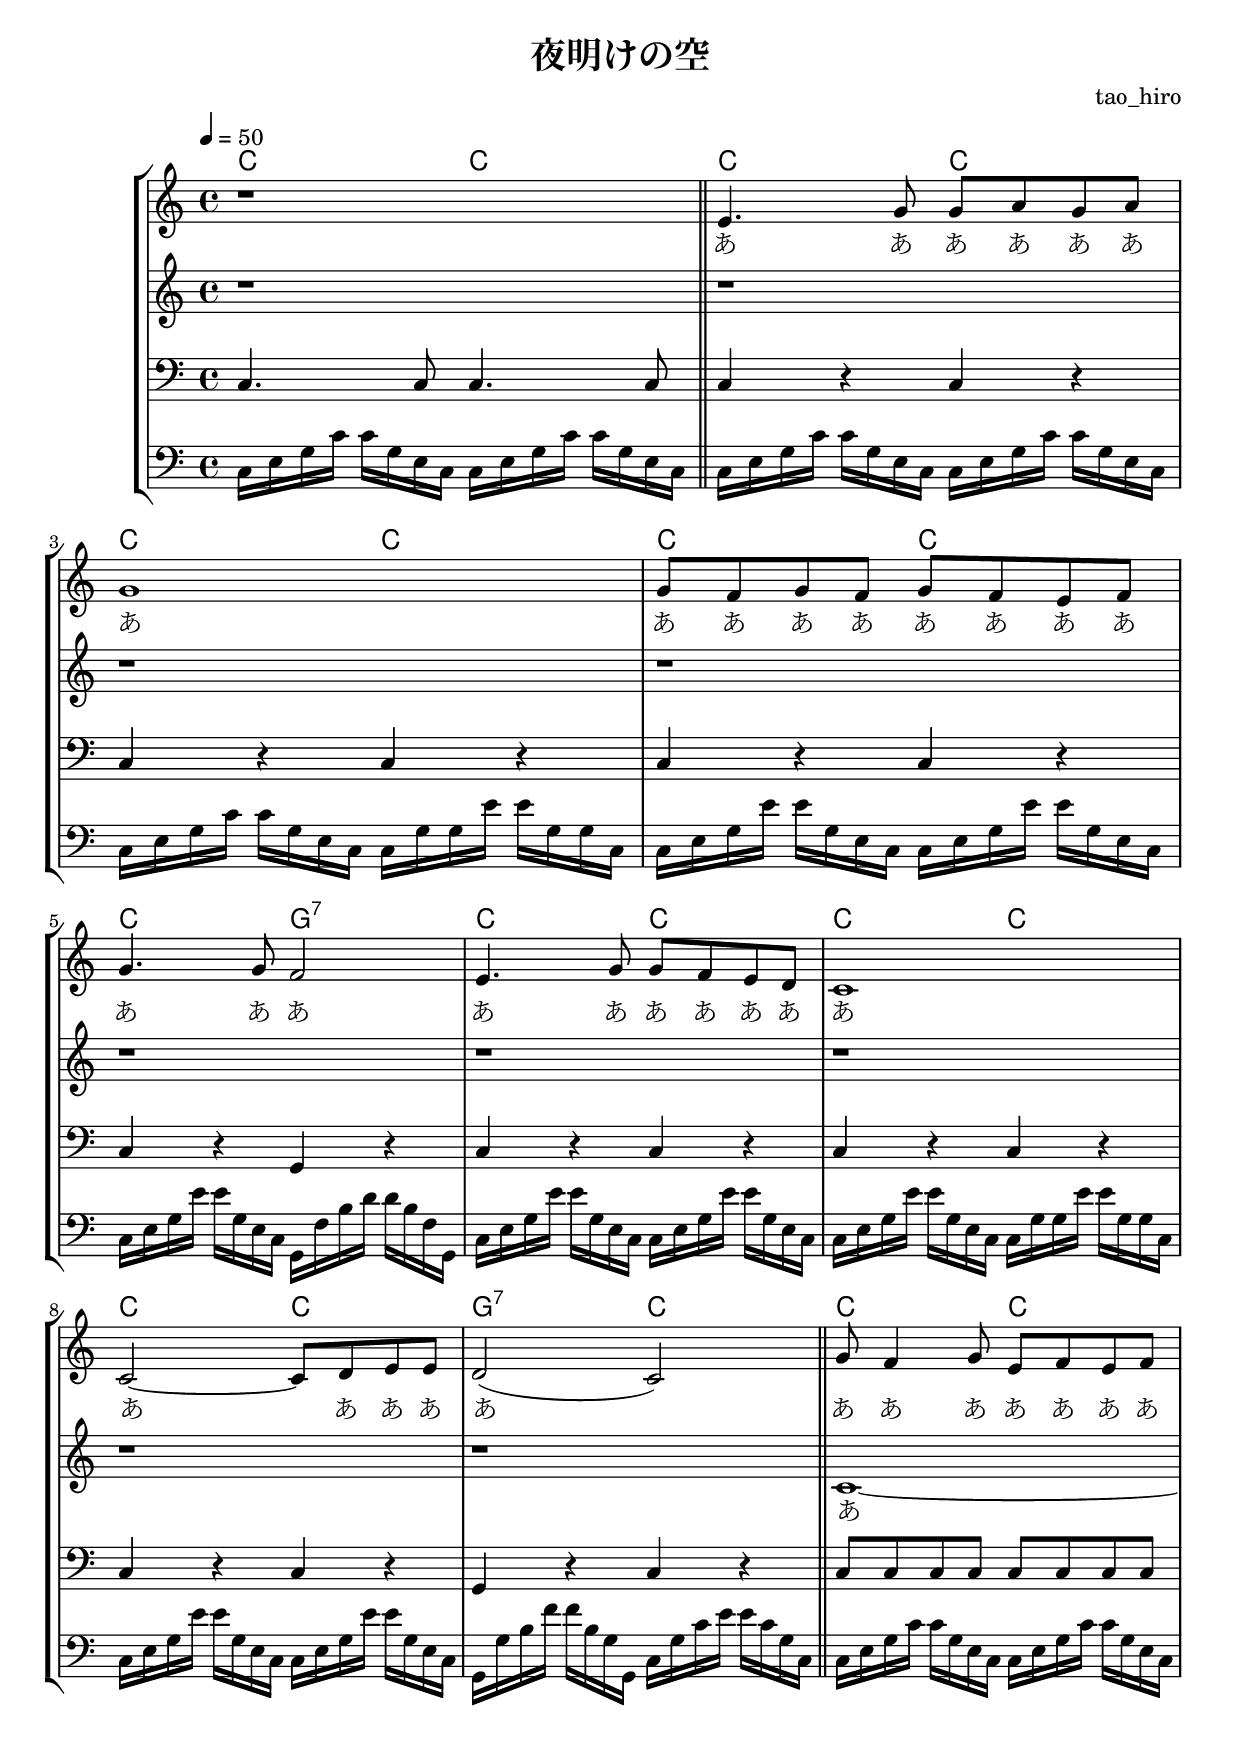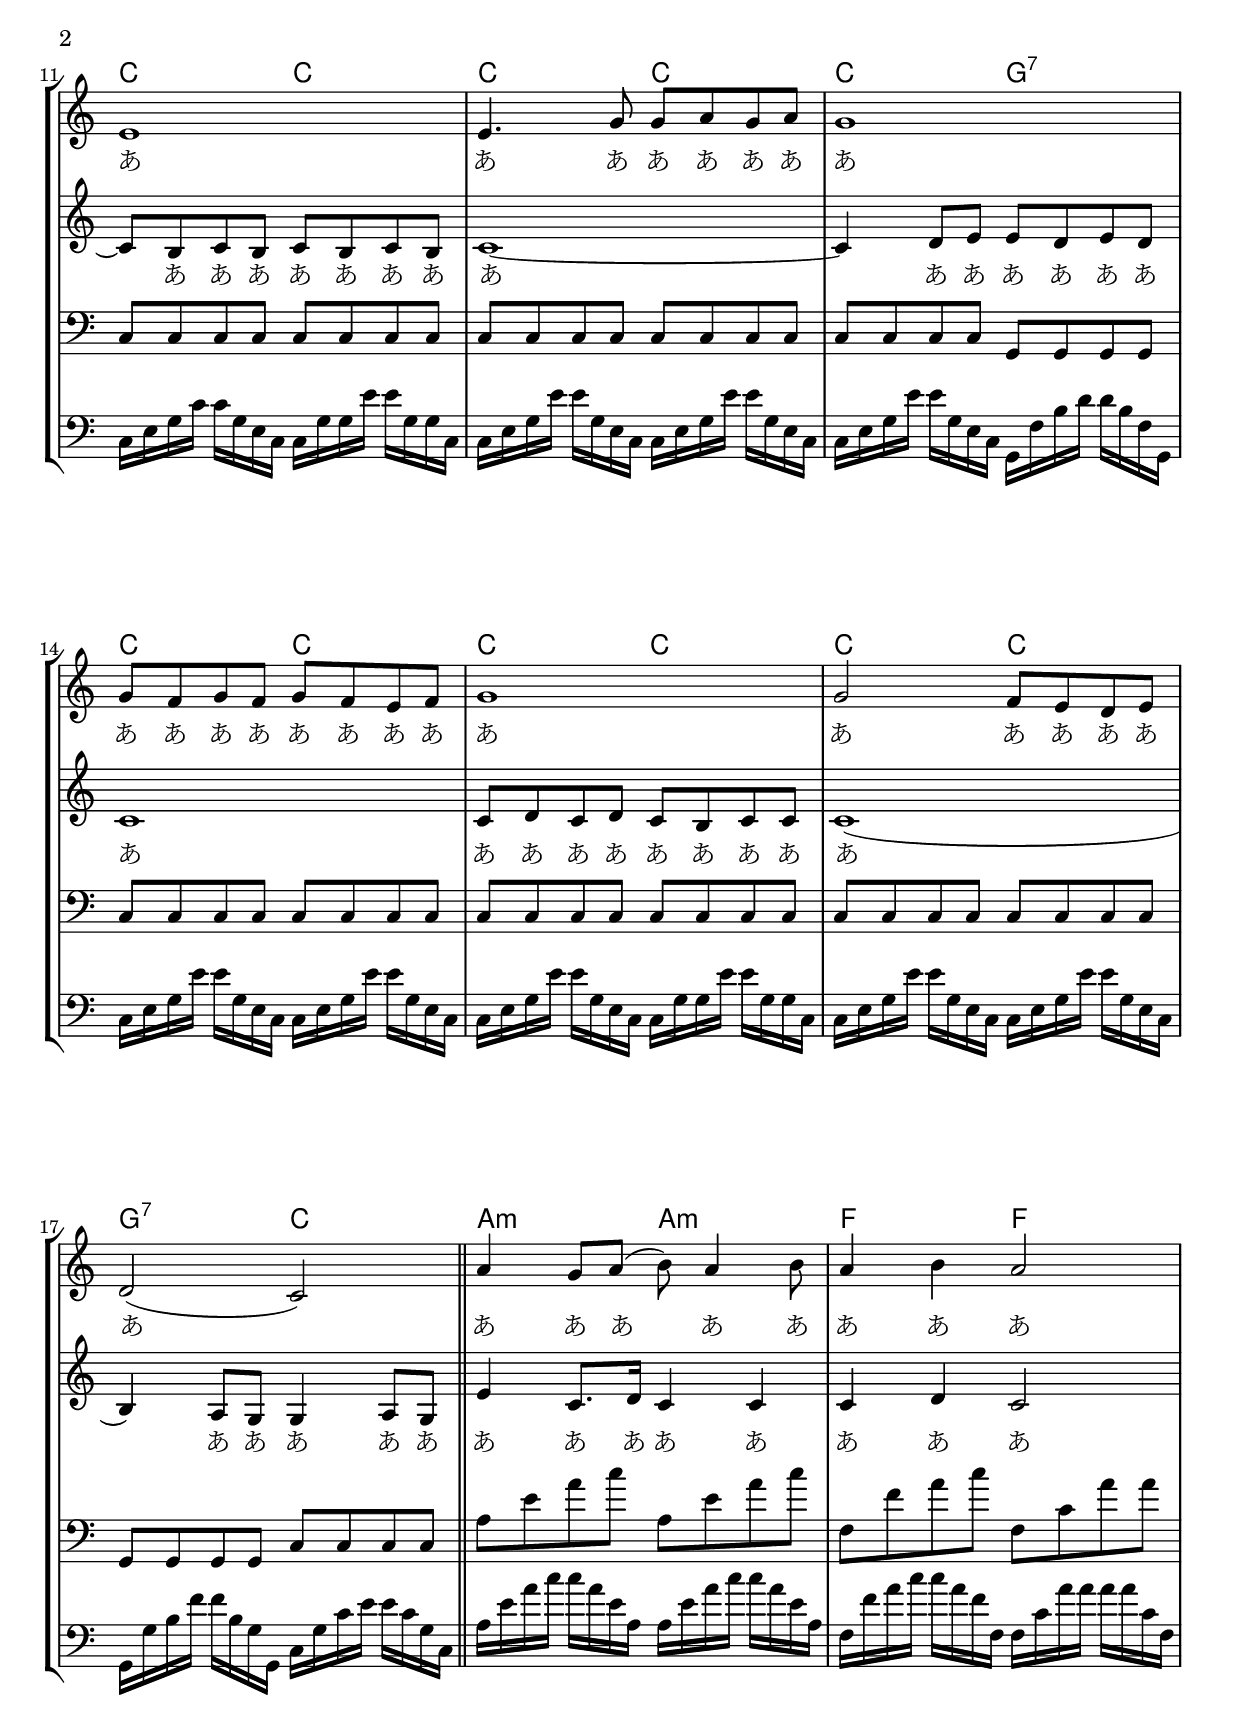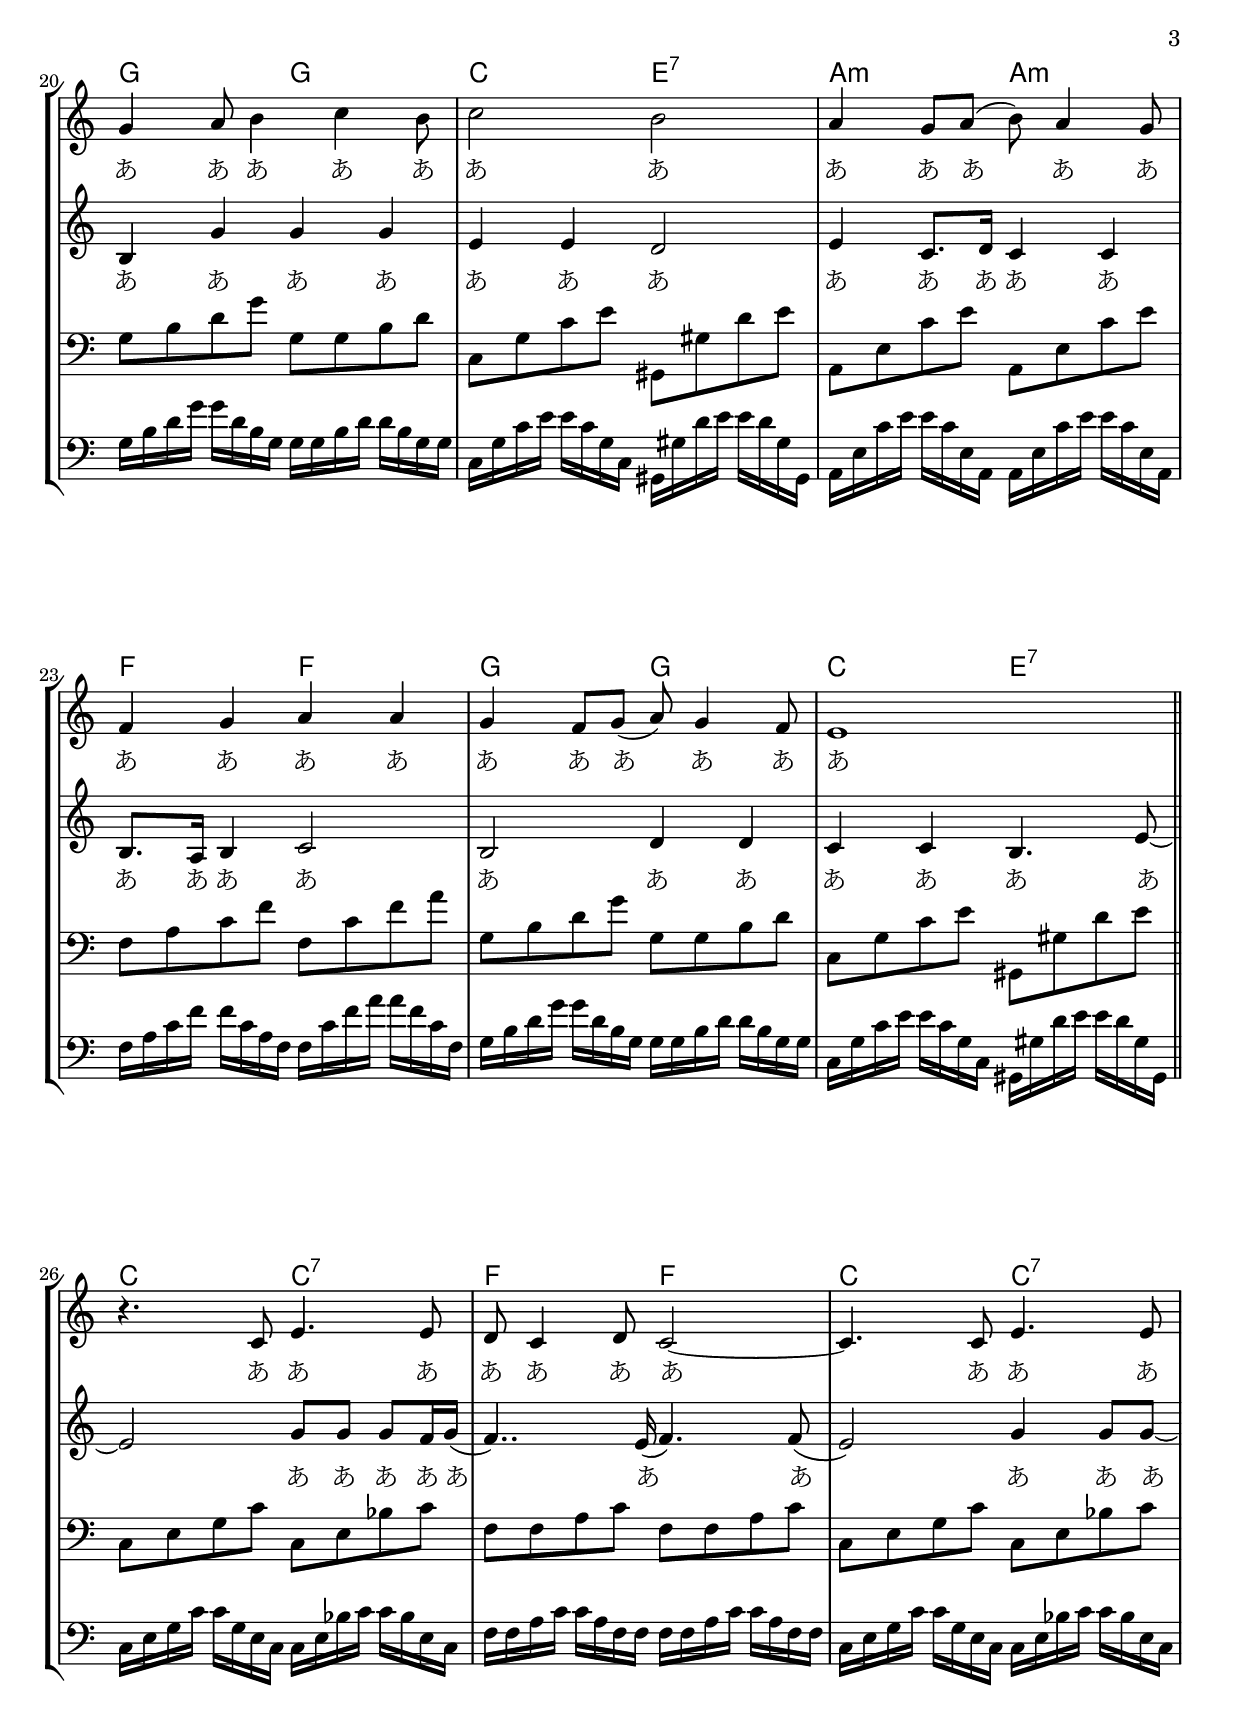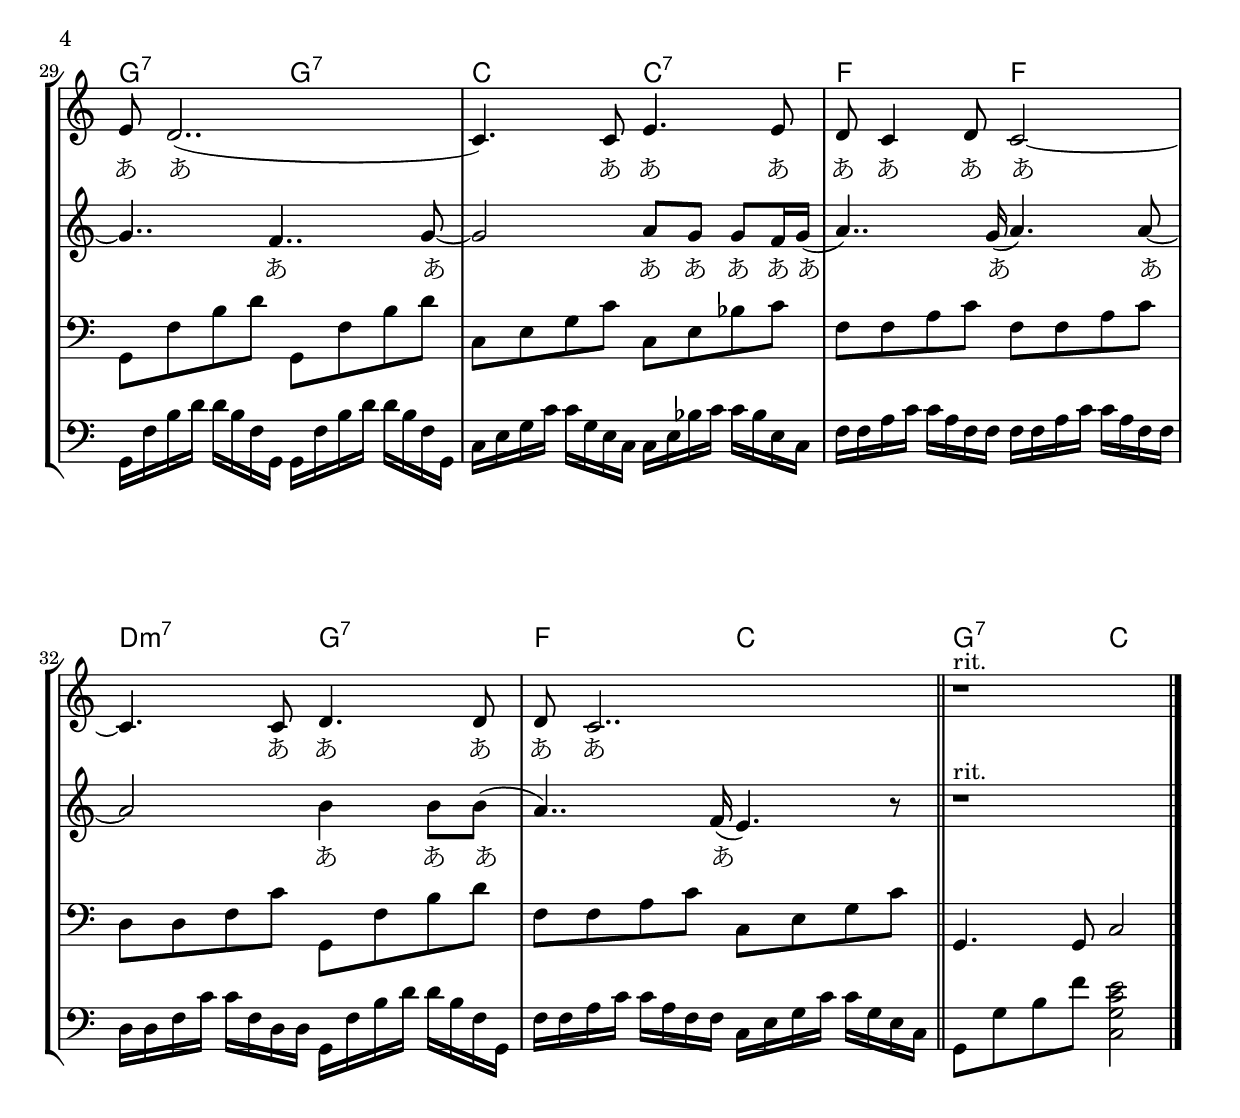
\version "2.12.1"

\header {
	title = \markup {夜明けの空}
	composer = \markup \center-column {tao_hiro}
}

harmony = \chordmode {
	c2 c 

	c c c c c c c g:7 c c c c c c g:7 c 

	c c c c c c c g:7 c c c c c c g:7 c 

	a:m a:m f f g g c e:7 a:m a:m f f g g c e:7 

	c c:7 f f c c:7 g:7 g:7 c c:7 f f d:min7 g:7 f c 

	g:7 c 
}

melody = {
	\key c \major
	\tempo 4 = 50
	r1   
	\set Staff.midiInstrument = #"Violin"
	e'4.  g'8  g'8  a'8  g'8  a'8 
	g'1 
	g'8  f'8  g'8  f'8  g'8  f'8  e'8  f'8 
	g'4.  g'8  f'2 
	e'4.  g'8  g'8  f'8  e'8  d'8 
	c'1 
	c'2~c'8  d'8  e'8  e'8 
	d'2  (c'2)
	\set Staff.midiInstrument = #"Viola"
	g'8  f'4  g'8  e'8  f'8  e'8  f'8 
	e'1 
	e'4.  g'8  g'8  a'8  g'8  a'8 
	g'1 
	g'8  f'8  g'8  f'8  g'8  f'8  e'8  f'8 
	g'1 
	g'2  f'8  e'8  d'8  e'8 
	d'2  (c'2)
	\set Staff.midiInstrument = #"Trumpet"
	a'4  g'8  a'8  (b'8)  a'4  b'8 
	a'4  b'4  a'2 
	g'4  a'8  b'4  c''4  b'8 
	c''2  b'2 
	a'4  g'8  a'8  (b'8)  a'4  g'8 
	f'4  g'4  a'4  a'4 
	g'4  f'8  g'8  (a'8)  g'4  f'8 
	e'1
	\set Staff.midiInstrument = #"String Ensemble 1"
	r4. c'8  e'4.  e'8 
	d'8  c'4  d'8  c'2~ 
	c'4.  c'8  e'4.  e'8 
	e'8  d'2.. 
	(c'4.)  c'8  e'4.  e'8 
	d'8  c'4  d'8  c'2~ 
	c'4.  c'8  d'4.  d'8 
	d'8  c'2..
	r1^"rit." \bar "|."
}

words = \lyricmode {
	
	あ  あ  あ  あ  あ  あ  あ  あ  あ  あ  あ  あ  あ  あ  あ  あ  あ  あ  あ  あ  あ  あ  あ  あ  あ  あ  あ  あ  あ  あ  
	あ  あ  あ  あ  あ  あ  あ  あ  あ  あ  あ  あ  あ  あ  あ  あ  あ  あ  あ  あ  あ  あ  あ  あ  あ  あ  あ  あ  あ  あ  
	あ  あ  あ  あ  あ  あ  あ  あ  あ  あ  あ  あ  あ  あ  あ  あ  あ  あ  あ  あ  あ  あ  あ  あ  あ  あ  あ  あ  あ  あ  
	あ  あ  あ  あ  あ  あ  あ  あ  あ  あ  あ  あ  あ  あ  あ  あ  あ  あ  あ  あ  あ  あ  あ  あ  
	
}

secondmelody = {
	\key c \major
	\tempo 4 = 50
	r1   
	r1 | r1 | r1 | r1 | r1 | r1 | r1 | r1   
	\set Staff.midiInstrument = #"Viola"
	c'1~ 
	c'8  b8  c'8  b8  c'8  b8  c'8  b8 
	c'1~ 
	c'4  d'8  e'8  e'8  d'8  e'8  d'8 
	c'1 
	c'8  d'8  c'8  d'8  c'8  b8  c'8  c'8 
	c'1 
	(b4)  a8  g8  g4  a8  g8
	\set Staff.midiInstrument = #"Violin"
	e'4  c'8.  d'16  c'4  c'4 
	c'4  d'4  c'2 
	b4  g'4  g'4  g'4 
	e'4  e'4  d'2 
	e'4  c'8.  d'16  c'4  c'4 
	b8.  a16  b4  c'2 
	b2  d'4  d'4 
	c'4  c'4  b4.  	\set Staff.midiInstrument = #"Violin"
	e'8~ 
	e'2  g'8  g'8  g'8  f'16  g'16 
	(f'4..)  e'16  (f'4.)  f'8 
	(e'2)  g'4  g'8  g'8~ 
	g'4..  f'4..  g'8~ 
	g'2  a'8  g'8  g'8  f'16  g'16 
	(a'4..)  g'16  (a'4.)  a'8~ 
	a'2  b'4  b'8  b'8 
	(a'4..)  f'16  (e'4.)  	r8 	r1^"rit." \bar "|."
}

secondwords = \lyricmode {
	
	
	あ  あ  あ  あ  あ  あ  あ  あ  あ  あ  あ  あ  あ  あ  あ  あ  あ  あ  あ  あ  あ  あ  あ  あ  あ  あ  あ  あ  あ  あ  
	あ  あ  あ  あ  あ  あ  あ  あ  あ  あ  あ  あ  あ  あ  あ  あ  あ  あ  あ  あ  あ  あ  あ  あ  あ  あ  あ  あ  あ  あ  
	あ  あ  あ  あ  あ  あ  あ  あ  あ  あ  あ  あ  あ  あ  あ  あ  あ  あ  あ  あ  あ  あ  あ  あ  
	
}

tempochange = {
	\tempo 4 = 50
	r1 \bar "||"
	\tempo 4 = 50
	r1 | r1 | r1 | r1 | r1 | r1 | r1 | r1 \bar "||"
	\tempo 4 = 50
	r1 | r1 | r1 | r1 | r1 | r1 | r1 | r1 \bar "||"
	\tempo 4 = 50
	r1 | r1 | r1 | r1 | r1 | r1 | r1 | r1 \bar "||"
	\tempo 4 = 50
	r1 | r1 | r1 | r1 | r1 | r1 | r1 | r1 \bar "||"
	\tempo 4 = 50
	\tempo 4 = 37 r2 \tempo 4 = 33 r2 \bar "|."
}

mainacc = {
	\clef bass
	\set Staff.midiInstrument = #"Tuba"
	\key c \major
	\tempo 4 = 50
	c4.c8
	c4.c8
	\bar "||"

	\set Staff.midiInstrument = #"Tuba"
	c4 r4
	c4 r4
	c4 r4
	c4 r4
	c4 r4
	c4 r4
	c4 r4
	g,4 r4
	c4 r4
	c4 r4
	c4 r4
	c4 r4
	c4 r4
	c4 r4
	g,4 r4
	c4 r4
	\bar "||"

	\set Staff.midiInstrument = #"Tuba"
	c8 c8 c8 c8
	c8 c8 c8 c8
	c8 c8 c8 c8
	c8 c8 c8 c8
	c8 c8 c8 c8
	c8 c8 c8 c8
	c8 c8 c8 c8
	g,8 g,8 g,8 g,8
	c8 c8 c8 c8
	c8 c8 c8 c8
	c8 c8 c8 c8
	c8 c8 c8 c8
	c8 c8 c8 c8
	c8 c8 c8 c8
	g,8 g,8 g,8 g,8
	c8 c8 c8 c8
	\bar "||"

	\set Staff.midiInstrument = #"Tuba"
	a8 e'8 a'8 c''8
	a8 e'8 a'8 c''8
	f8 f'8 a'8 c''8
	f8 c'8 a'8 a'8
	g8 b8 d'8 g'8
	g8 g8 b8 d'8
	c8 g8 c'8 e'8
	gis,8 gis8 d'8 e'8
	a,8 e8 c'8 e'8
	a,8 e8 c'8 e'8
	f8 a8 c'8 f'8
	f8 c'8 f'8 a'8
	g8 b8 d'8 g'8
	g8 g8 b8 d'8
	c8 g8 c'8 e'8
	gis,8 gis8 d'8 e'8
	\bar "||"

	\set Staff.midiInstrument = #"Tuba"
	c8 e8 g8 c'8
	c8 e8 bes8 c'8
	f8 f8 a8 c'8
	f8 f8 a8 c'8
	c8 e8 g8 c'8
	c8 e8 bes8 c'8
	g,8 f8 b8 d'8
	g,8 f8 b8 d'8
	c8 e8 g8 c'8
	c8 e8 bes8 c'8
	f8 f8 a8 c'8
	f8 f8 a8 c'8
	d8 d8 f8 c'8
	g,8 f8 b8 d'8
	f8 f8 a8 c'8
	c8 e8 g8 c'8
	\bar "||"

	\set Staff.midiInstrument = #"Tuba"
	g,4.g,8
	c2
	\bar "|."
}

subacc = {
	\clef bass
	\set Staff.midiInstrument = #"Pizzicato Strings"
	\key c \major
	\tempo 4 = 50
	c16 e g c' c' g e c
	c16 e g c' c' g e c
	\bar "||"

	\set Staff.midiInstrument = #"Pizzicato Strings"
	c16 e g c' c' g e c
	c16 e g c' c' g e c
	c16 e g c' c' g e c
	c16 g g e' e' g g c
	c16 e g e' e' g e c
	c16 e g e' e' g e c
	c16 e g e' e' g e c
	g,16 f b d' d' b f g,
	c16 e g e' e' g e c
	c16 e g e' e' g e c
	c16 e g e' e' g e c
	c16 g g e' e' g g c
	c16 e g e' e' g e c
	c16 e g e' e' g e c
	g,16 g b f' f' b g g,
	c16 g c' e' e' c' g c
	\bar "||"

	\set Staff.midiInstrument = #"Acoustic Bass"
	c16 e g c' c' g e c
	c16 e g c' c' g e c
	c16 e g c' c' g e c
	c16 g g e' e' g g c
	c16 e g e' e' g e c
	c16 e g e' e' g e c
	c16 e g e' e' g e c
	g,16 f b d' d' b f g,
	c16 e g e' e' g e c
	c16 e g e' e' g e c
	c16 e g e' e' g e c
	c16 g g e' e' g g c
	c16 e g e' e' g e c
	c16 e g e' e' g e c
	g,16 g b f' f' b g g,
	c16 g c' e' e' c' g c
	\bar "||"

	\set Staff.midiInstrument = #"Acoustic Bass"
	a16 e' a' c'' c'' a' e' a
	a16 e' a' c'' c'' a' e' a
	f16 f' a' c'' c'' a' f' f
	f16 c' a' a' a' a' c' f
	g16 b d' g' g' d' b g
	g16 g b d' d' b g g
	c16 g c' e' e' c' g c
	gis,16 gis d' e' e' d' gis gis,
	a,16 e c' e' e' c' e a,
	a,16 e c' e' e' c' e a,
	f16 a c' f' f' c' a f
	f16 c' f' a' a' f' c' f
	g16 b d' g' g' d' b g
	g16 g b d' d' b g g
	c16 g c' e' e' c' g c
	gis,16 gis d' e' e' d' gis gis,
	\bar "||"

	\set Staff.midiInstrument = #"Acoustic Bass"
	c16 e g c' c' g e c
	c16 e bes c' c' bes e c
	f16 f a c' c' a f f
	f16 f a c' c' a f f
	c16 e g c' c' g e c
	c16 e bes c' c' bes e c
	g,16 f b d' d' b f g,
	g,16 f b d' d' b f g,
	c16 e g c' c' g e c
	c16 e bes c' c' bes e c
	f16 f a c' c' a f f
	f16 f a c' c' a f f
	d16 d f c' c' f d d
	g,16 f b d' d' b f g,
	f16 f a c' c' a f f
	c16 e g c' c' g e c
	\bar "||"

	\set Staff.midiInstrument = #"Acoustic Bass"
	g,8 g8 b8 f'8
	<c g c' e'>2
	\bar "|."
}

percA = {
	\drummode {
	r1 \bar "||"
	r1 |r1 |r1 |r1 |r1 |r1 |r1 |r1 \bar "||"
	r1 |r1 |r1 |r1 |r1 |r1 |r1 |r1 \bar "||"
	r1 |r1 |r1 |r1 |r1 |r1 |r1 |r1 \bar "||"
	cymr4 cymr4 cymr4 cymr4  |cymr4 cymr8 cymr16 cymr16 cymr4 cymr4  |cymr4 cymr4 cymr4 cymr4  |cymr4 cymr2.  |cymr4 cymr4 cymr4 cymr4  |cymr4 cymr8 cymr16 cymr16 cymr4 cymr4  |cymr4 cymr4 cymr4 cymr4  |cymr4 cymr2.  \bar "||"
	r2. hho4  \bar "|."
	}
}

percB = {
	\drummode {
	r1 \bar "||"
	r1 |r1 |r1 |r1 |r1 |r1 |r1 |r1 \bar "||"
	r1 |r1 |r1 |r1 |r1 |r1 |r1 |r1 \bar "||"
	r1 |r1 |r1 |r1 |r1 |r1 |r1 |r1 \bar "||"
	r2 sn2  |r2 sn2  |r2 sn2  |r8 sn8 sn2.  |r2 sn2  |r2 sn2  |r2 sn2  |r8 sn8 sn2.  \bar "||"
	r16 hhp16 hhp8 hhp16 hhp8 hhp2 hhp16  \bar "|."
	}
}

percC = {
	\drummode {
	r1 \bar "||"
	r1 |r1 |r1 |r1 |r1 |r1 |r1 |r1 \bar "||"
	r1 |r1 |r1 |r1 |r1 |r1 |r1 |r1 \bar "||"
	r1 |r1 |r1 |r1 |r1 |r1 |r1 |r1 \bar "||"
	bd2. r8 bd8  |bd2. r8 bd8  |bd2. r8 bd8  |bd4. bd8 bd4. bd8  |bd2. r8 bd8  |bd2. r8 bd8  |bd2. r8 bd8  |bd2 r8 bd4.  \bar "||"
	hh8. hh8. hh4 hh4 hh8  \bar "|."
	}
}

percD = {
	\drummode {
	r1 \bar "||"
	r1 |r1 |r1 |r1 |r1 |r1 |r1 |r1 \bar "||"
	r1 |r1 |r1 |r1 |r1 |r1 |r1 |r1 \bar "||"
	r1 |r1 |r1 |r1 |r1 |r1 |r1 |r1 \bar "||"
	r1 |r1 |r1 |r2 r8 tommh8 tommh4  |r1 |r1 |r1 |r8. tommh8. tommh2 r8  \bar "||"
	r2 ss2  \bar "|."
	}
}

percE = {
	\drummode {
	r1 \bar "||"
	r1 |r1 |r1 |r1 |r1 |r1 |r1 |r1 \bar "||"
	r1 |r1 |r1 |r1 |r1 |r1 |r1 |r1 \bar "||"
	r1 |r1 |r1 |r1 |r1 |r1 |r1 |r1 \bar "||"
	r1 |r1 |r1 |r2. r8 toml8  |r1 |r1 |r1 |r2. toml8 toml8  \bar "||"
	bd4. bd4 bd4.  \bar "|."
	}
}

percF = {
	\drummode {
	r1 \bar "||"
	r1 | r1 | r1 | r1 | r1 | r1 | r1 | r1 \bar "||"
	r1 | r1 | r1 | r1 | r1 | r1 | r1 | r1 \bar "||"
	r1 | r1 | r1 | r1 | r1 | r1 | r1 | r1 \bar "||"
	r1 |r1 |r1 |r1 |r1 |r1 |r1 |hho1  \bar "||"
	r1 \bar "|."
	}
}

\score {
	<<
		\new StaffGroup <<
			\new ChordNames {\harmony}
			\new Voice = "melody" {\melody}
			\new Lyrics \lyricsto "melody" \words
			\new Voice = "secondmelody" {\secondmelody}
			\new Lyrics \lyricsto "secondmelody" \secondwords
			\new Staff = "mainacc" {\mainacc}
			\new Staff = "subacc" {\subacc}
		>>
	>>
	\layout { }
}
